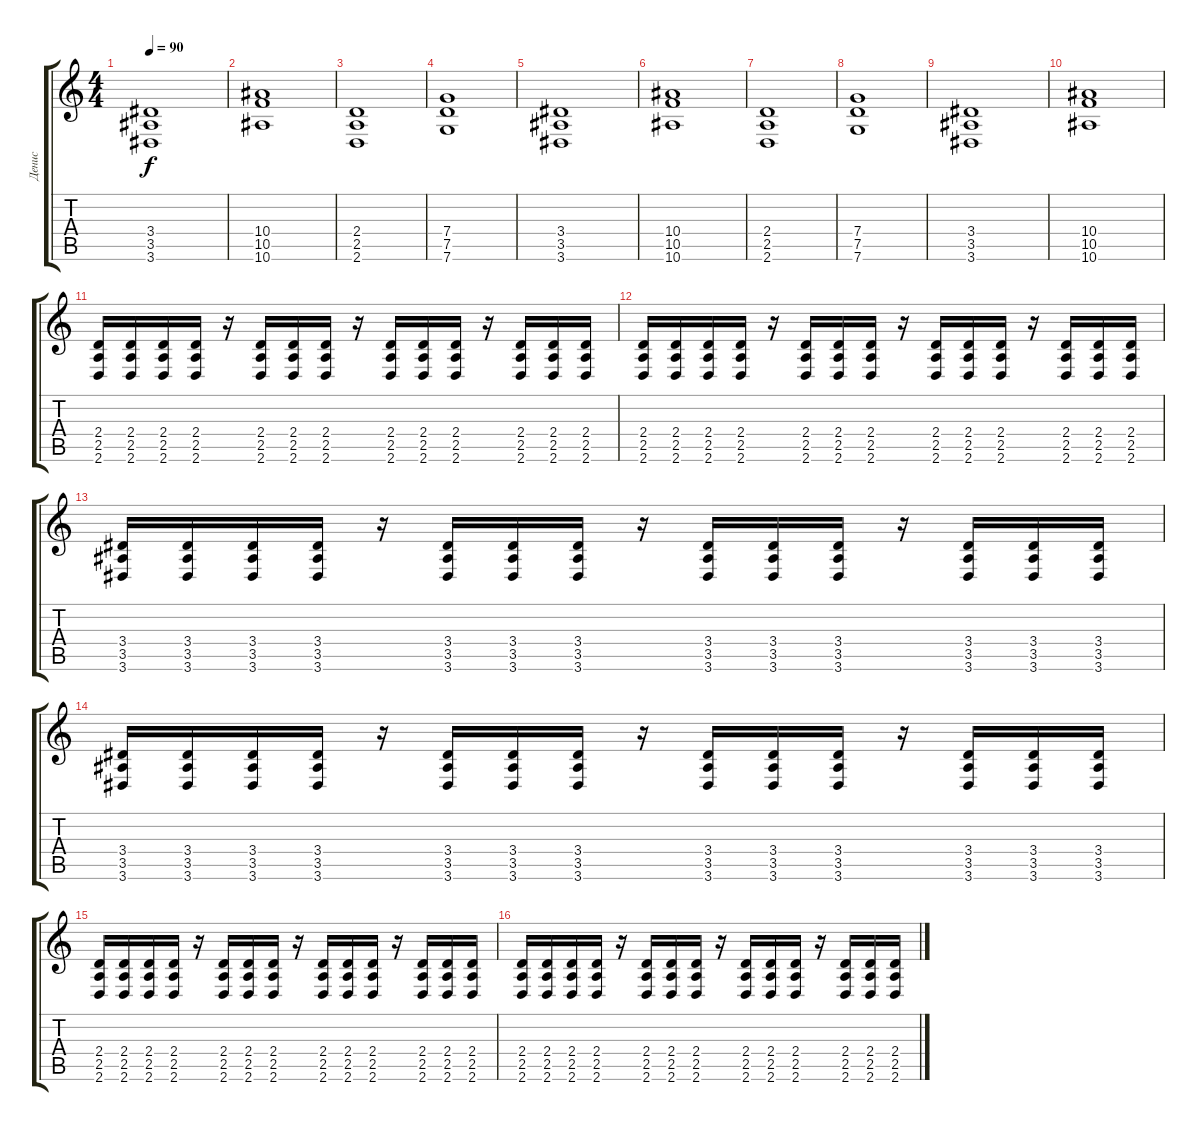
\track ("Денис" "Денис") {instrument overdrivenguitar}
\staff {score tabs}
\tuning (D4 A3 F3 C3 G2 C2) {hide}
\ts (4 4)
\tempo 90
\clef g2
\ks c
(3.4 3.5 3.6).1{dy f} |
(10.4 10.5 10.6).1 |
(2.4 2.5 2.6).1 |
(7.4 7.5 7.6).1 |
(3.4 3.5 3.6).1 |
(10.4 10.5 10.6).1 |
(2.4 2.5 2.6).1 |
(7.4 7.5 7.6).1 |
(3.4 3.5 3.6).1 |
(10.4 10.5 10.6).1 |
(2.4 2.5 2.6).16 (2.4 2.5 2.6).16 (2.4 2.5 2.6).16 (2.4 2.5 2.6).16 r.16 (2.4 2.5 2.6).16 (2.4 2.5 2.6).16 (2.4 2.5 2.6).16 r.16 (2.4 2.5 2.6).16 (2.4 2.5 2.6).16 (2.4 2.5 2.6).16 r.16 (2.4 2.5 2.6).16 (2.4 2.5 2.6).16 (2.4 2.5 2.6).16 |
(2.4 2.5 2.6).16 (2.4 2.5 2.6).16 (2.4 2.5 2.6).16 (2.4 2.5 2.6).16 r.16 (2.4 2.5 2.6).16 (2.4 2.5 2.6).16 (2.4 2.5 2.6).16 r.16 (2.4 2.5 2.6).16 (2.4 2.5 2.6).16 (2.4 2.5 2.6).16 r.16 (2.4 2.5 2.6).16 (2.4 2.5 2.6).16 (2.4 2.5 2.6).16 |
(3.4 3.5 3.6).16 (3.4 3.5 3.6).16 (3.4 3.5 3.6).16 (3.4 3.5 3.6).16 r.16 (3.4 3.5 3.6).16 (3.4 3.5 3.6).16 (3.4 3.5 3.6).16 r.16 (3.4 3.5 3.6).16 (3.4 3.5 3.6).16 (3.4 3.5 3.6).16 r.16 (3.4 3.5 3.6).16 (3.4 3.5 3.6).16 (3.4 3.5 3.6).16 |
(3.4 3.5 3.6).16 (3.4 3.5 3.6).16 (3.4 3.5 3.6).16 (3.4 3.5 3.6).16 r.16 (3.4 3.5 3.6).16 (3.4 3.5 3.6).16 (3.4 3.5 3.6).16 r.16 (3.4 3.5 3.6).16 (3.4 3.5 3.6).16 (3.4 3.5 3.6).16 r.16 (3.4 3.5 3.6).16 (3.4 3.5 3.6).16 (3.4 3.5 3.6).16 |
(2.4 2.5 2.6).16 (2.4 2.5 2.6).16 (2.4 2.5 2.6).16 (2.4 2.5 2.6).16 r.16 (2.4 2.5 2.6).16 (2.4 2.5 2.6).16 (2.4 2.5 2.6).16 r.16 (2.4 2.5 2.6).16 (2.4 2.5 2.6).16 (2.4 2.5 2.6).16 r.16 (2.4 2.5 2.6).16 (2.4 2.5 2.6).16 (2.4 2.5 2.6).16 |
(2.4 2.5 2.6).16 (2.4 2.5 2.6).16 (2.4 2.5 2.6).16 (2.4 2.5 2.6).16 r.16 (2.4 2.5 2.6).16 (2.4 2.5 2.6).16 (2.4 2.5 2.6).16 r.16 (2.4 2.5 2.6).16 (2.4 2.5 2.6).16 (2.4 2.5 2.6).16 r.16 (2.4 2.5 2.6).16 (2.4 2.5 2.6).16 (2.4 2.5 2.6).16
